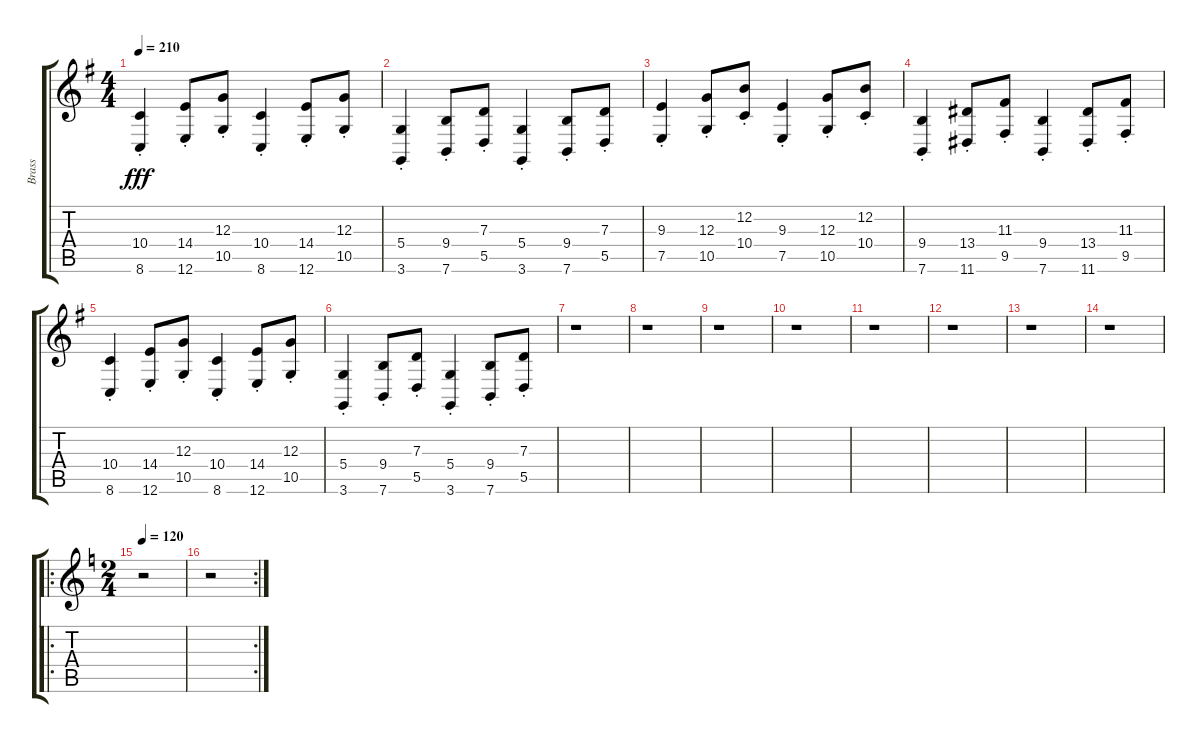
\track ("Brass" "Brass") {instrument brasssection}
\staff {score tabs}
\tuning (E4 B3 G3 D3 A2 E2) {hide}
\ts (4 4)
\tempo 210
\clef g2
\ks g
(10.4{st} 8.6{st}).4{dy fff} (14.4{st} 12.6{st}).8 (12.3{st} 10.5{st}).8 (10.4{st} 8.6{st}).4 (14.4{st} 12.6{st}).8 (12.3{st} 10.5{st}).8 |
(5.4{st} 3.6{st}).4 (9.4{st} 7.6{st}).8 (7.3{st} 5.5{st}).8 (5.4{st} 3.6{st}).4 (9.4{st} 7.6{st}).8 (7.3{st} 5.5{st}).8 |
(9.3{st} 7.5{st}).4 (12.3{st} 10.5{st}).8 (12.2{st} 10.4{st}).8 (9.3{st} 7.5{st}).4 (12.3{st} 10.5{st}).8 (12.2{st} 10.4{st}).8 |
(9.4{st} 7.6{st}).4 (13.4{st} 11.6{st}).8 (11.3{st} 9.5{st}).8 (9.4{st} 7.6{st}).4 (13.4{st} 11.6{st}).8 (11.3{st} 9.5{st}).8 |
(10.4{st} 8.6{st}).4 (14.4{st} 12.6{st}).8 (12.3{st} 10.5{st}).8 (10.4{st} 8.6{st}).4 (14.4{st} 12.6{st}).8 (12.3{st} 10.5{st}).8 |
(5.4{st} 3.6{st}).4 (9.4{st} 7.6{st}).8 (7.3{st} 5.5{st}).8 (5.4{st} 3.6{st}).4 (9.4{st} 7.6{st}).8 (7.3{st} 5.5{st}).8 |
r.1 |
r.1 |
r.1 |
r.1 |
r.1 |
r.1 |
r.1 |
r.1 |
\ro
\ts (2 4)
\tempo 120
\ks c
r.2 |
\rc 2
r.2
